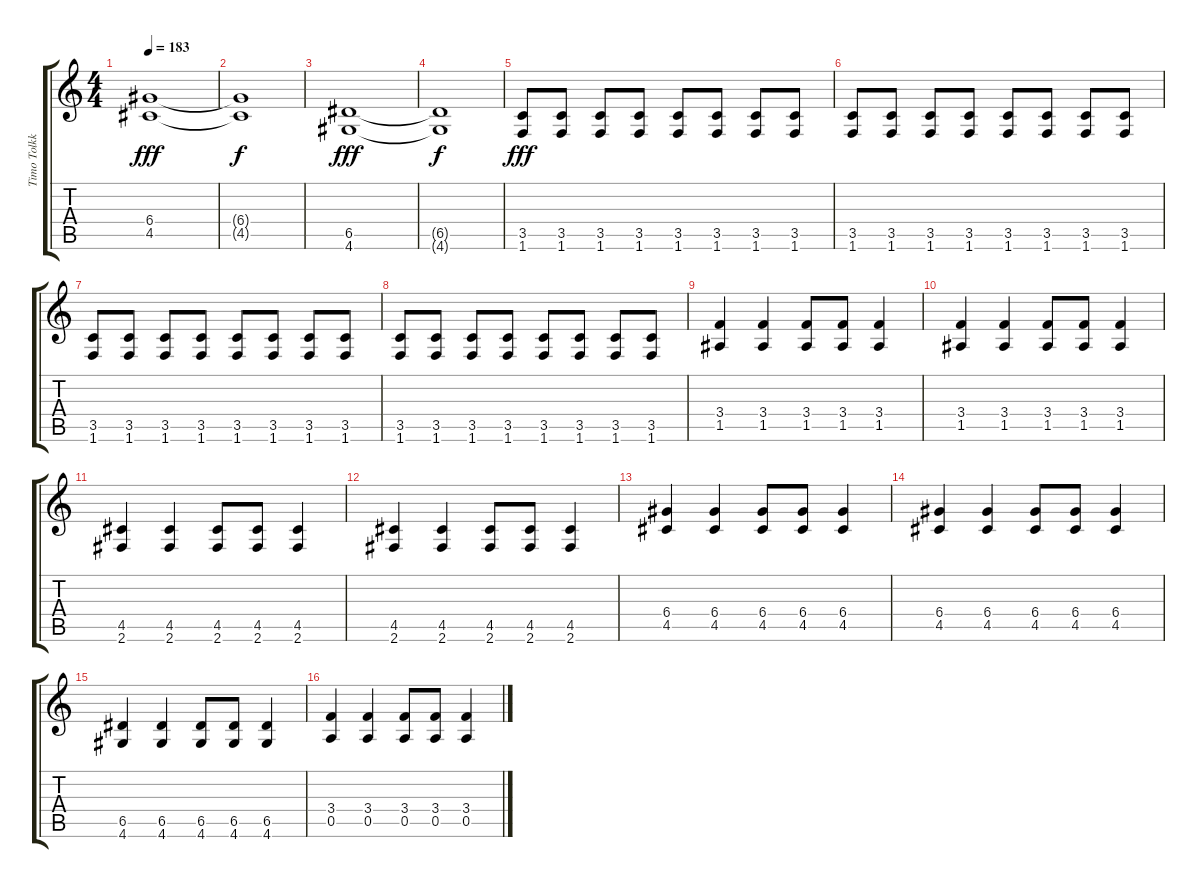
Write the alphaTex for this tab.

\track ("Timo Tolkki" "Timo Tolkk") {instrument distortionguitar}
\staff {score tabs}
\tuning (E4 B3 G3 D3 A2 E2) {hide}
\ts (4 4)
\tempo 183
\clef g2
\ks c
(6.4 4.5).1{dy fff} |
(6.4{t} 4.5{t}).1{dy f} |
(6.5 4.6).1{dy fff} |
(6.5{t} 4.6{t}).1{dy f} |
(3.5 1.6).8{dy fff} (3.5 1.6).8 (3.5 1.6).8 (3.5 1.6).8 (3.5 1.6).8 (3.5 1.6).8 (3.5 1.6).8 (3.5 1.6).8 |
(3.5 1.6).8 (3.5 1.6).8 (3.5 1.6).8 (3.5 1.6).8 (3.5 1.6).8 (3.5 1.6).8 (3.5 1.6).8 (3.5 1.6).8 |
(3.5 1.6).8 (3.5 1.6).8 (3.5 1.6).8 (3.5 1.6).8 (3.5 1.6).8 (3.5 1.6).8 (3.5 1.6).8 (3.5 1.6).8 |
(3.5 1.6).8 (3.5 1.6).8 (3.5 1.6).8 (3.5 1.6).8 (3.5 1.6).8 (3.5 1.6).8 (3.5 1.6).8 (3.5 1.6).8 |
(3.4 1.5).4 (3.4 1.5).4 (3.4 1.5).8 (3.4 1.5).8 (3.4 1.5).4 |
(3.4 1.5).4 (3.4 1.5).4 (3.4 1.5).8 (3.4 1.5).8 (3.4 1.5).4 |
(4.5 2.6).4 (4.5 2.6).4 (4.5 2.6).8 (4.5 2.6).8 (4.5 2.6).4 |
(4.5 2.6).4 (4.5 2.6).4 (4.5 2.6).8 (4.5 2.6).8 (4.5 2.6).4 |
(6.4 4.5).4 (6.4 4.5).4 (6.4 4.5).8 (6.4 4.5).8 (6.4 4.5).4 |
(6.4 4.5).4 (6.4 4.5).4 (6.4 4.5).8 (6.4 4.5).8 (6.4 4.5).4 |
(6.5 4.6).4 (6.5 4.6).4 (6.5 4.6).8 (6.5 4.6).8 (6.5 4.6).4 |
(3.4 0.5).4 (3.4 0.5).4 (3.4 0.5).8 (3.4 0.5).8 (3.4 0.5).4
